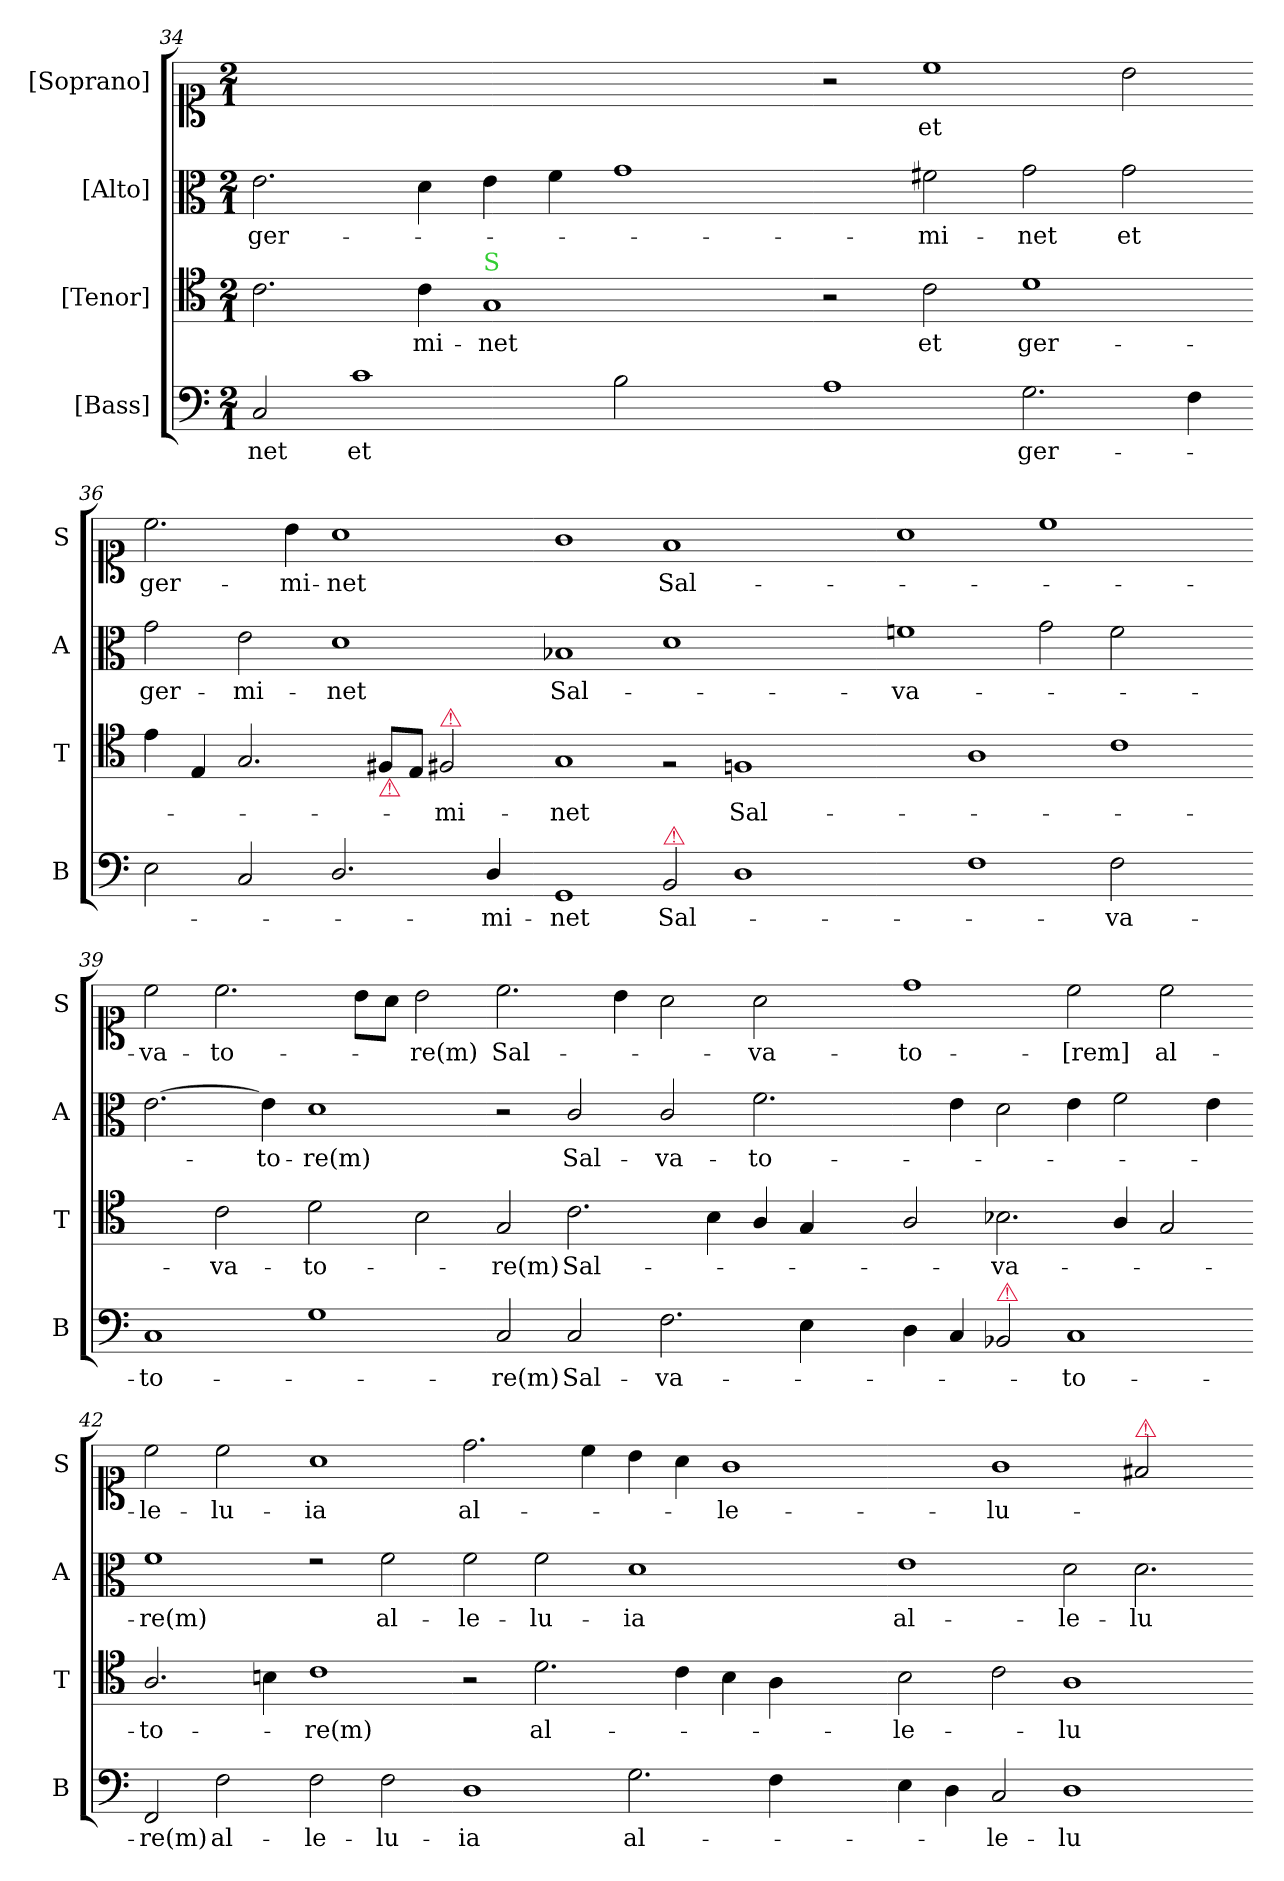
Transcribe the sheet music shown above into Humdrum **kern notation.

**kern	**text	**kern	**text	**kern	**text	**kern	**text
*part4	*part4	*part3	*part3	*part2	*part2	*part1	*part1
*staff4	*staff4	*staff3	*staff3	*staff2	*staff2	*staff1	*staff1
*I"[Bass]	*	*I"[Tenor]	*	*I"[Alto]	*	*I"[Soprano]	*
*I'B	*	*I'T	*	*I'A	*	*I'S	*
*clefF4	*	*clefC4	*	*clefC3	*	*clefC1	*
*k[]	*	*k[]	*	*k[]	*	*k[]	*
*M2/1	*	*M2/1	*	*M2/1	*	*M2/1	*
=34	=34	=34	=34	=34	=34	=34	=34
2C/	-net	2.c\	.	2.e\	ger-	0ryy	.
1c	et	.	.	.	.	.	.
!	!	!	!LO:LY:i	!	!	!	!
.	.	4c\	-mi-	4d\	.	.	.
!	!	!LO:TX:a:color=limegreen:t=S	!	!	!	!	!
!	!	!	!LO:LY:i	!	!	!	!
.	.	1G	-net	4e\	.	.	.
.	.	.	.	4f\	.	.	.
2B\	.	.	.	1g\	.	.	.
2ryy	.	2ryy	.	.	.	2ryy	.
=35-	=35-	=35-	=35-	=35-	=35-	=35-	=35-
1A	.	2r	.	2ryy	.	2r	.
!	!	!	!LO:LY:i	!	!	!	!
.	.	2c\	et	2f#X\	-mi-	1cc	et
!	!	!	!LO:LY:i	!	!	!	!
2.G\	ger-	1d	ger-	2g\	-net	.	.
!	!	!	!	!	!LO:LY:i	!	!
.	.	.	.	2g\	et	2b\	.
4F\	.	.	.	.	.	.	.
=36-	=36-	=36-	=36-	=36-	=36-	=36-	=36-
!	!	!	!	!	!LO:LY:i	!	!
2E\	.	4e\	.	2g\	ger-	2.cc\	ger-
.	.	4E/	.	.	.	.	.
!	!	!	!	!	!LO:LY:i	!	!
2C/	.	2.G/	.	2e\	-mi-	.	.
.	.	.	.	.	.	4b\	mi-
!	!	!	!	!	!LO:LY:i	!	!
2.D/	.	.	.	1d	-net	1a	-net
!	!	!LO:TX:b:color=crimson:t=⚠	!	!	!	!	!
.	.	8F#X/L	.	.	.	.	.
.	.	8E/J	.	.	.	.	.
!	!	!LO:TX:a:color=crimson:t=⚠	!	!	!	!	!
!	!	!	!LO:LY:i	!	!	!	!
.	.	2F#X/	-mi-	.	.	.	.
4D/	mi-	.	.	.	.	.	.
=37-	=37-	=37-	=37-	=37-	=37-	=37-	=37-
!	!	!	!LO:LY:i	!	!	!	!
1GG	-net	1G	-net	1B-X	Sal-	1g	.
!LO:TX:a:color=crimson:t=⚠	!	!	!	!	!	!	!
2BB/	Sal-	2rF	.	1d	.	1f	Sal-
1D\	.	1Fn/	Sal-	.	.	.	.
.	.	.	.	2ryy	.	2ryy	.
=38-	=38-	=38-	=38-	=38-	=38-	=38-	=38-
2ryy	.	2ryy	.	1fn	-va-	1a	.
1F	.	1A	.	.	.	.	.
.	.	.	.	2g\	.	1cc	.
2F\	-va-	1c\	.	2f\	.	.	.
2ryy	.	.	.	2ryy	.	2ryy	.
=39-	=39-	=39-	=39-	=39-	=39-	=39-	=39-
1C	-to-	2ryy	.	[2.e\	.	2cc\	-va-
.	.	2c\	-va-	.	.	2.cc\	-to-
.	.	.	.	4e\]	-to-	.	.
1G	.	2d\	-to-	1d	-re(m)	.	.
.	.	.	.	.	.	8b\L	.
.	.	.	.	.	.	8a\J	.
.	.	2B\	.	.	.	2b\	-re(m)
=40-	=40-	=40-	=40-	=40-	=40-	=40-	=40-
2C/	-re(m)	2G/	-re(m)	2r	.	2.cc\	Sal-
2C/	Sal-	2.c\	Sal-	2c/	Sal-	.	.
.	.	.	.	.	.	4b\	.
2.F\	-va-	.	.	2c/	-va-	2a\	.
.	.	4B\	.	.	.	.	.
.	.	4A/	.	2.f\	-to-	2a\	-va-
4E\	.	4G/	.	.	.	.	.
4ryy	.	4ryy	.	.	.	4ryy	.
=41-	=41-	=41-	=41-	=41-	=41-	=41-	=41-
4D\	.	2A/	.	4ryy	.	1dd	-to-
4C/	.	.	.	4e\	.	.	.
!LO:TX:a:color=crimson:t=⚠	!	!	!	!	!	!	!
2BB-X/	.	2.B-X\	-va-	2d\	.	.	.
1C	-to-	.	.	4e\	.	2cc\	-[rem]
.	.	4A/	.	2f\	.	.	.
.	.	2G/	.	.	.	2cc\	al-
.	.	.	.	4e\	.	.	.
=42-	=42-	=42-	=42-	=42-	=42-	=42-	=42-
2FF/	-re(m)	2.A/	-to-	1f	-re(m)	2cc\	-le-
2F\	al-	.	.	.	.	2cc\	-lu-
.	.	4Bn\	.	.	.	.	.
2F\	-le-	1c	-re(m)	2re	.	1a	-ia
2F\	-lu-	.	.	2f\	al-	.	.
=43-	=43-	=43-	=43-	=43-	=43-	=43-	=43-
!	!	!	!	!	!	!	!LO:LY:i
1D	-ia	2r	.	2f\	-le-	2.dd\	al-
.	.	2.d\	al-	2f\	-lu-	.	.
.	.	.	.	.	.	4cc\	.
2.G\	al-	.	.	1d	-ia	4b\	.
.	.	4c\	.	.	.	4a\	.
!	!	!	!	!	!	!	!LO:LY:i
.	.	4B\	.	.	.	1g\	le-
4F\	.	4A\	.	.	.	.	.
2ryy	.	2ryy	.	2ryy	.	.	.
=44-	=44-	=44-	=44-	=44-	=44-	=44-	=44-
!	!	!	!	!	!LO:LY:i	!	!
4E\	.	2B\	-le-	1e	al-	2ryy	.
4D\	.	.	.	.	.	.	.
!	!	!	!	!	!	!	!LO:LY:i
2C/	-le-	2c\	.	.	.	1g	-lu-
!	!	!	!	!	!LO:LY:i	!	!
1D	-lu-	1A	-lu-	2d\	-le-	.	.
!	!	!	!	!	!	!LO:TX:a:color=crimson:t=⚠	!
!	!	!	!	!	!LO:LY:i	!	!
.	.	.	.	2.d\	-lu-	2f#X/	.
4ryy	.	4ryy	.	.	.	4ryy	.
=-	=-	=-	=-	=-	=-	=-	=-
*-	*-	*-	*-	*-	*-	*-	*-
